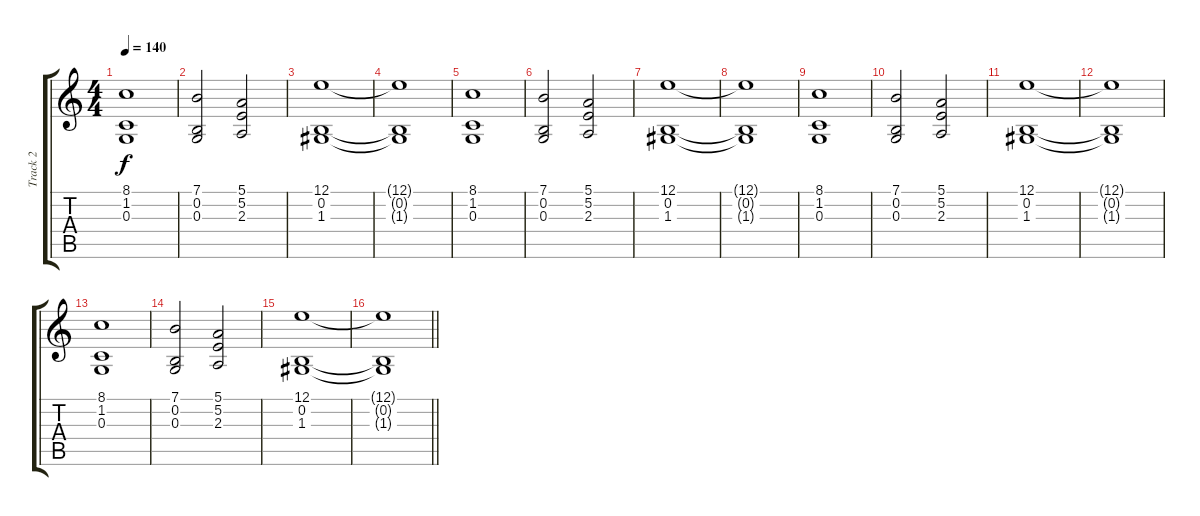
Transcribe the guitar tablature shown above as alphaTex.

\track ("Track 2" "Track 2") {instrument drawbarorgan}
\staff {score tabs}
\tuning (E4 B3 G3 D3 A2 E2) {hide}
\ts (4 4)
\tempo 140
\clef g2
\ks c
(8.1 1.2 0.3).1{dy f} |
(7.1 0.2 0.3).2 (5.1 5.2 2.3).2 |
(12.1 0.2 1.3).1 |
(12.1{t} 0.2{t} 1.3{t}).1 |
(8.1 1.2 0.3).1 |
(7.1 0.2 0.3).2 (5.1 5.2 2.3).2 |
(12.1 0.2 1.3).1 |
(12.1{t} 0.2{t} 1.3{t}).1 |
(8.1 1.2 0.3).1 |
(7.1 0.2 0.3).2 (5.1 5.2 2.3).2 |
(12.1 0.2 1.3).1 |
(12.1{t} 0.2{t} 1.3{t}).1 |
(8.1 1.2 0.3).1 |
(7.1 0.2 0.3).2 (5.1 5.2 2.3).2 |
(12.1 0.2 1.3).1 |
\barLineRight lightlight
(12.1{t} 0.2{t} 1.3{t}).1
